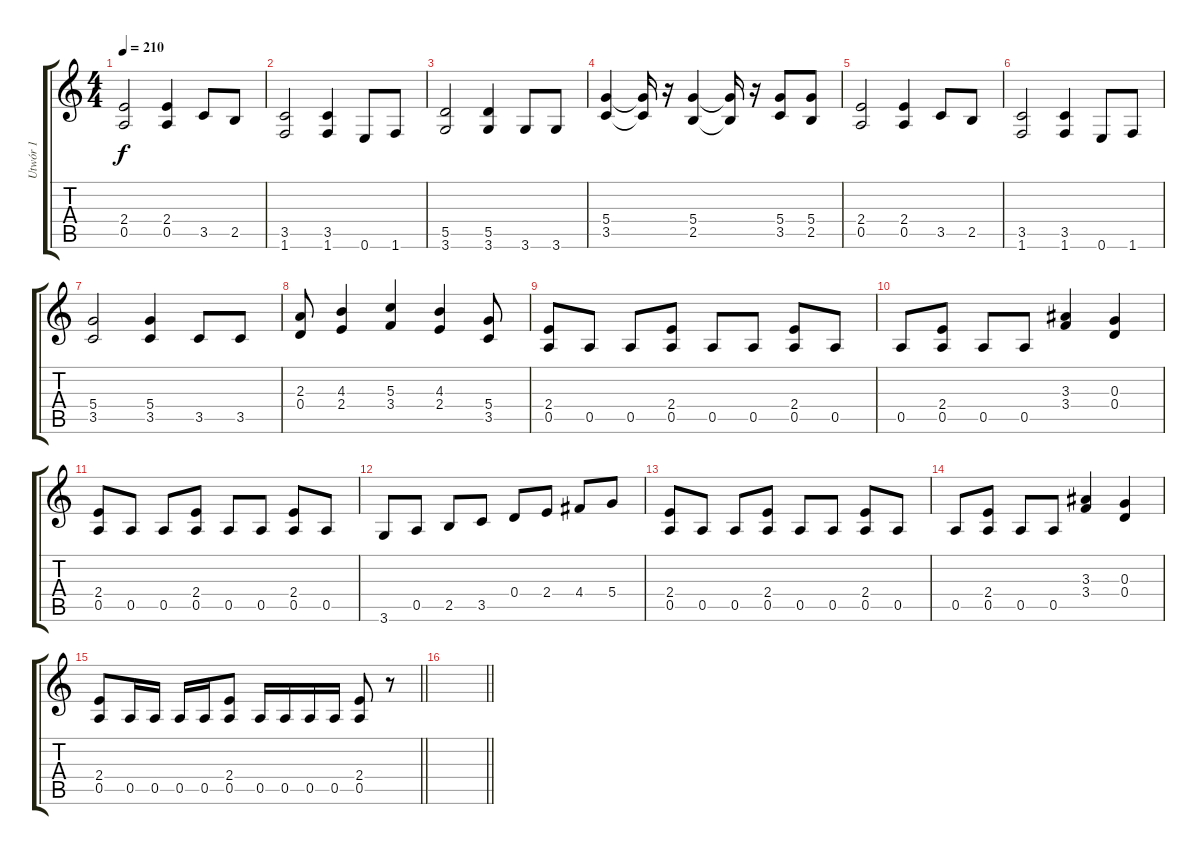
\track ("Utwór 1" "Utwór 1") {instrument overdrivenguitar}
\staff {score tabs}
\tuning (E4 B3 G3 D3 A2 E2) {hide}
\ts (4 4)
\tempo 210
\clef g2
\ks c
(2.4 0.5).2{dy f} (2.4 0.5).4 3.5.8 2.5.8 |
(3.5 1.6).2 (3.5 1.6).4 0.6.8 1.6.8 |
(5.5 3.6).2 (5.5 3.6).4 3.6.8 3.6.8 |
(5.4 3.5).4 (5.4{t} 3.5{t}).16 r.16 (5.4 2.5).4 (5.4{t} 2.5{t}).16 r.16 (5.4 3.5).8 (5.4 2.5).8 |
(2.4 0.5).2 (2.4 0.5).4 3.5.8 2.5.8 |
(3.5 1.6).2 (3.5 1.6).4 0.6.8 1.6.8 |
(5.4 3.5).2 (5.4 3.5).4 3.5.8 3.5.8 |
(2.3 0.4).8 (4.3 2.4).4 (5.3 3.4).4 (4.3 2.4).4 (5.4 3.5).8 |
(2.4 0.5).8 0.5.8 0.5.8 (2.4 0.5).8 0.5.8 0.5.8 (2.4 0.5).8 0.5.8 |
0.5.8 (2.4 0.5).8 0.5.8 0.5.8 (3.3 3.4).4 (0.3 0.4).4 |
(2.4 0.5).8 0.5.8 0.5.8 (2.4 0.5).8 0.5.8 0.5.8 (2.4 0.5).8 0.5.8 |
3.6.8 0.5.8 2.5.8 3.5.8 0.4.8 2.4.8 4.4.8 5.4.8 |
(2.4 0.5).8 0.5.8 0.5.8 (2.4 0.5).8 0.5.8 0.5.8 (2.4 0.5).8 0.5.8 |
0.5.8 (2.4 0.5).8 0.5.8 0.5.8 (3.3 3.4).4 (0.3 0.4).4 |
\barLineRight lightlight
(2.4 0.5).8 0.5.16 0.5.16 0.5.16 0.5.16 (2.4 0.5).8 0.5.16 0.5.16 0.5.16 0.5.16 (2.4 0.5).8 r.8 |
\barLineRight lightlight
